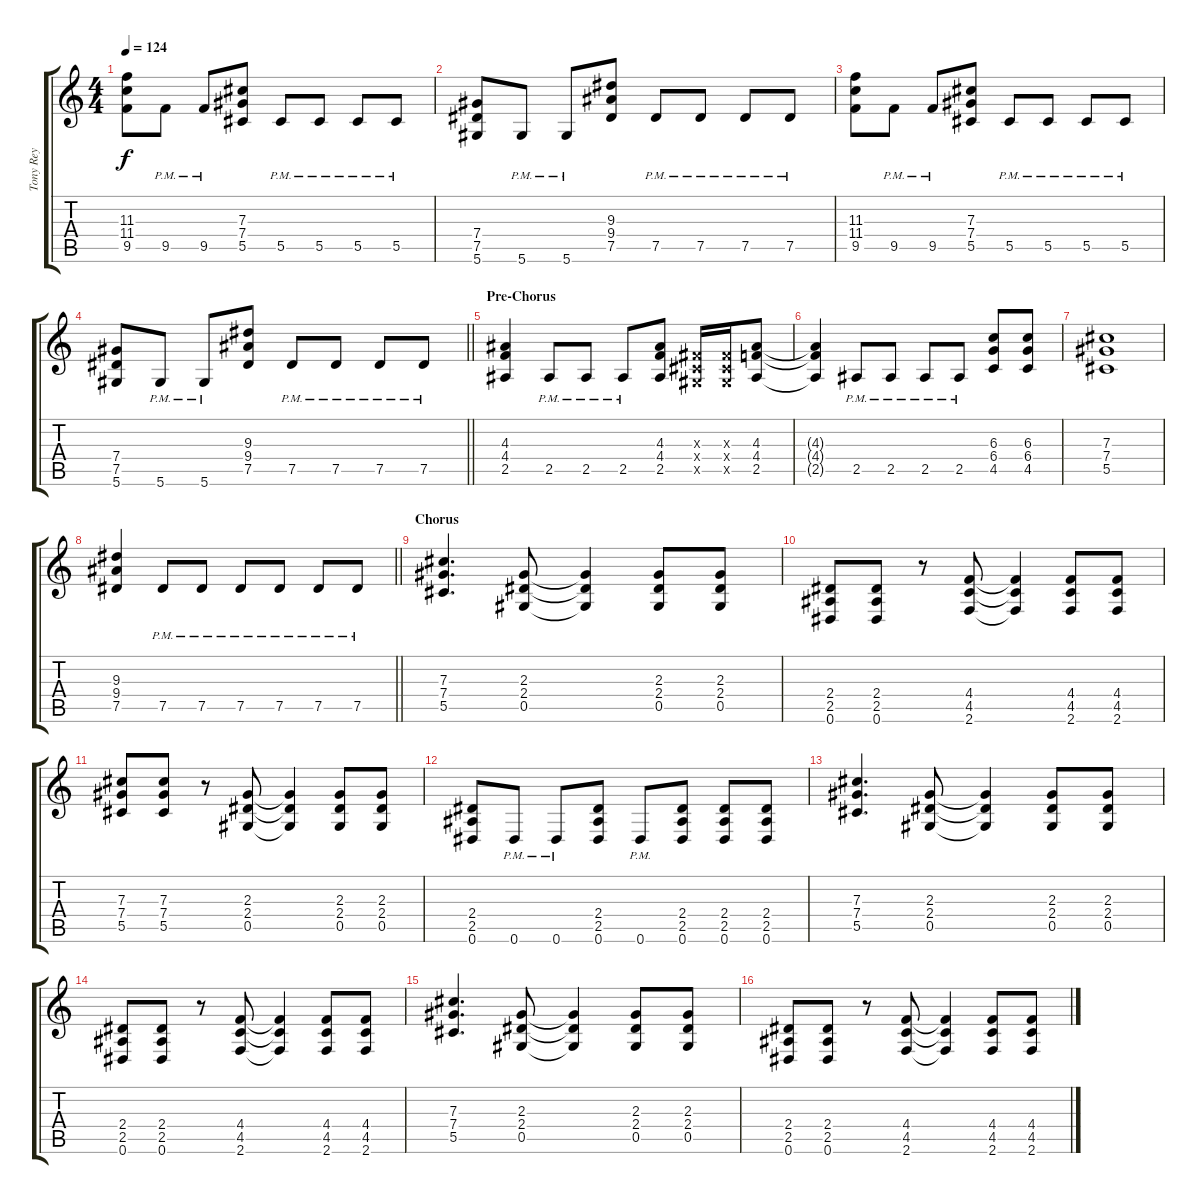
\track ("Tony Rey" "Tony Rey") {instrument overdrivenguitar}
\staff {score tabs}
\tuning (Eb4 Bb3 Gb3 Db3 Ab2 Eb2) {hide}
\ts (4 4)
\tempo 124
\clef g2
\ks c
(11.3 11.4 9.5).8{dy f} 9.5{pm}.8 9.5{pm}.8 (7.3 7.4 5.5).8 5.5{pm}.8 5.5{pm}.8 5.5{pm}.8 5.5{pm}.8 |
(7.4 7.5 5.6).8 5.6{pm}.8 5.6{pm}.8 (9.3 9.4 7.5).8 7.5{pm}.8 7.5{pm}.8 7.5{pm}.8 7.5{pm}.8 |
(11.3 11.4 9.5).8 9.5{pm}.8 9.5{pm}.8 (7.3 7.4 5.5).8 5.5{pm}.8 5.5{pm}.8 5.5{pm}.8 5.5{pm}.8 |
\barLineRight lightlight
(7.4 7.5 5.6).8 5.6{pm}.8 5.6{pm}.8 (9.3 9.4 7.5).8 7.5{pm}.8 7.5{pm}.8 7.5{pm}.8 7.5{pm}.8 |
\section ("" "Pre-Chorus")
(4.3 4.4 2.5).4 2.5{pm}.8 2.5{pm}.8 2.5{pm}.8 (4.3 4.4 2.5).8 (0.3{x} 0.4{x} 0.5{x}).16 (0.3{x} 0.4{x} 0.5{x}).16 (4.3 4.4 2.5).8 |
(4.3{t} 4.4{t} 2.5{t}).4 2.5{pm}.8 2.5{pm}.8 2.5{pm}.8 2.5{pm}.8 (6.3 6.4 4.5).8 (6.3 6.4 4.5).8 |
(7.3 7.4 5.5).1 |
\barLineRight lightlight
(9.3 9.4 7.5).4 7.5{pm}.8 7.5{pm}.8 7.5{pm}.8 7.5{pm}.8 7.5{pm}.8 7.5{pm}.8 |
\section ("" "Chorus")
(7.3 7.4 5.5).4{d} (2.3 2.4 0.5).8 (2.3{t} 2.4{t} 0.5{t}).4 (2.3 2.4 0.5).8 (2.3 2.4 0.5).8 |
(2.4 2.5 0.6).8 (2.4 2.5 0.6).8 r.8 (4.4 4.5 2.6).8 (4.4{t} 4.5{t} 2.6{t}).4 (4.4 4.5 2.6).8 (4.4 4.5 2.6).8 |
(7.3 7.4 5.5).8 (7.3 7.4 5.5).8 r.8 (2.3 2.4 0.5).8 (2.3{t} 2.4{t} 0.5{t}).4 (2.3 2.4 0.5).8 (2.3 2.4 0.5).8 |
(2.4 2.5 0.6).8 0.6{pm}.8 0.6{pm}.8 (2.4 2.5 0.6).8 0.6{pm}.8 (2.4 2.5 0.6).8 (2.4 2.5 0.6).8 (2.4 2.5 0.6).8 |
(7.3 7.4 5.5).4{d} (2.3 2.4 0.5).8 (2.3{t} 2.4{t} 0.5{t}).4 (2.3 2.4 0.5).8 (2.3 2.4 0.5).8 |
(2.4 2.5 0.6).8 (2.4 2.5 0.6).8 r.8 (4.4 4.5 2.6).8 (4.4{t} 4.5{t} 2.6{t}).4 (4.4 4.5 2.6).8 (4.4 4.5 2.6).8 |
(7.3 7.4 5.5).4{d} (2.3 2.4 0.5).8 (2.3{t} 2.4{t} 0.5{t}).4 (2.3 2.4 0.5).8 (2.3 2.4 0.5).8 |
(2.4 2.5 0.6).8 (2.4 2.5 0.6).8 r.8 (4.4 4.5 2.6).8 (4.4{t} 4.5{t} 2.6{t}).4 (4.4 4.5 2.6).8 (4.4 4.5 2.6).8
